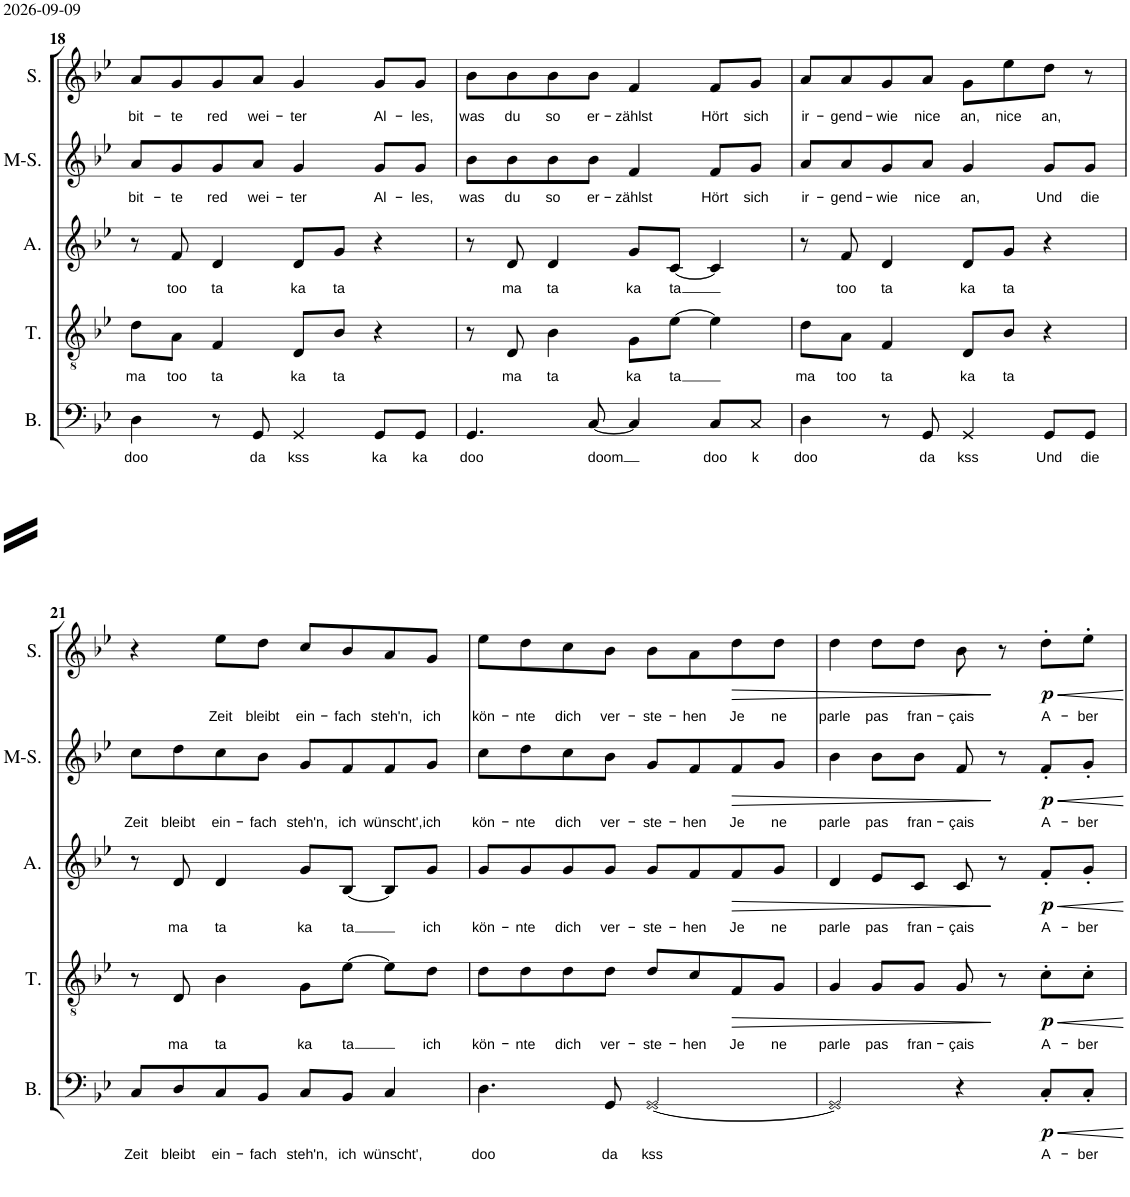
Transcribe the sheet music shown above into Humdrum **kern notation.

**kern	**text	**dynam	**kern	**text	**dynam	**kern	**text	**dynam	**kern	**text	**dynam	**kern	**text	**dynam
*part5	*part5	*part5	*part4	*part4	*part4	*part3	*part3	*part3	*part2	*part2	*part2	*part1	*part1	*part1
*staff5	*staff5	*staff5	*staff4	*staff4	*staff4	*staff3	*staff3	*staff3	*staff2	*staff2	*staff2	*staff1	*staff1	*staff1
*I"Bass	*	*	*I"Tenor	*	*	*I"Alto	*	*	*I"Mezzo-soprano	*	*	*I"Soprano	*	*
*I'B.	*	*	*I'T.	*	*	*I'A.	*	*	*I'M-S.	*	*	*I'S.	*	*
!!LO:PB:g=z
*clefF4	*	*	*clefGv2	*	*	*clefG2	*	*	*clefG2	*	*	*clefG2	*	*
*	*	*	*Trd7c12	*	*	*	*	*	*	*	*	*	*	*
*k[b-e-]	*	*	*k[b-e-]	*	*	*k[b-e-]	*	*	*k[b-e-]	*	*	*k[b-e-]	*	*
*g:	*	*	*g:	*	*	*g:	*	*	*g:	*	*	*g:	*	*
*M4/4	*	*	*M4/4	*	*	*M4/4	*	*	*M4/4	*	*	*M4/4	*	*
=18	=18	=18	=18	=18	=18	=18	=18	=18	=18	=18	=18	=18	=18	=18
!	!LO:LY:b	!	!	!LO:LY:b	!	!	!	!	!	!LO:LY:b	!	!	!LO:LY:b	!
4D\	doo	.	8d\L	ma	.	8r	.	.	8a/L	bit-	.	8a/L	bit-	.
!	!	!	!	!LO:LY:b	!	!	!LO:LY:b	!	!	!LO:LY:b	!	!	!LO:LY:b	!
.	.	.	8A\J	too	.	8f/	too	.	8g/	-te	.	8g/	-te	.
!	!	!	!	!LO:LY:b	!	!	!LO:LY:b	!	!	!LO:LY:b	!	!	!LO:LY:b	!
8r	.	.	4F/	ta	.	4d/	ta	.	8g/	red	.	8g/	red	.
!	!LO:LY:b	!	!	!	!	!	!	!	!	!LO:LY:b	!	!	!LO:LY:b	!
8GG/	da	.	.	.	.	.	.	.	8a/J	wei-	.	8a/J	wei-	.
!	!LO:LY:b	!	!	!LO:LY:b	!	!	!LO:LY:b	!	!	!LO:LY:b	!	!	!LO:LY:b	!
4GG/	kss	.	8D/L	ka	.	8d/L	ka	.	4g/	-ter	.	4g/	-ter	.
!	!	!	!	!LO:LY:b	!	!	!LO:LY:b	!	!	!	!	!	!	!
.	.	.	8B-/J	ta	.	8g/J	ta	.	.	.	.	.	.	.
!	!LO:LY:b	!	!	!	!	!	!	!	!	!LO:LY:b	!	!	!LO:LY:b	!
8GG/L	ka	.	4r	.	.	4r	.	.	8g/L	Al-	.	8g/L	Al-	.
!	!LO:LY:b	!	!	!	!	!	!	!	!	!LO:LY:b	!	!	!LO:LY:b	!
8GG/J	ka	.	.	.	.	.	.	.	8g/J	-les,	.	8g/J	-les,	.
=19	=19	=19	=19	=19	=19	=19	=19	=19	=19	=19	=19	=19	=19	=19
!	!LO:LY:b	!	!	!	!	!	!	!	!	!LO:LY:b	!	!	!LO:LY:b	!
4.GG/	doo	.	8r	.	.	8r	.	.	8b-\L	was	.	8b-\L	was	.
!	!	!	!	!LO:LY:b	!	!	!LO:LY:b	!	!	!LO:LY:b	!	!	!LO:LY:b	!
.	.	.	8D/	ma	.	8d/	ma	.	8b-\	du	.	8b-\	du	.
!	!	!	!	!LO:LY:b	!	!	!LO:LY:b	!	!	!LO:LY:b	!	!	!LO:LY:b	!
.	.	.	4B-\	ta	.	4d/	ta	.	8b-\	so	.	8b-\	so	.
!	!LO:LY:b	!	!	!	!	!	!	!	!	!LO:LY:b	!	!	!LO:LY:b	!
[8C/	doom	.	.	.	.	.	.	.	8b-\J	er-	.	8b-\J	er-	.
!	!	!	!	!LO:LY:b	!	!	!LO:LY:b	!	!	!LO:LY:b	!	!	!LO:LY:b	!
4C/]	.	.	8G\L	ka	.	8g/L	ka	.	4f/	-zählst	.	4f/	-zählst	.
!	!	!	!	!LO:LY:b	!	!	!LO:LY:b	!	!	!	!	!	!	!
.	.	.	[8e-\J	ta	.	[8c/J	ta	.	.	.	.	.	.	.
!	!LO:LY:b	!	!	!	!	!	!	!	!	!LO:LY:b	!	!	!LO:LY:b	!
8C/L	doo	.	4e-\]	.	.	4c/]	.	.	8f/L	Hört	.	8f/L	Hört	.
!	!LO:LY:b	!	!	!	!	!	!	!	!	!LO:LY:b	!	!	!LO:LY:b	!
8C/J	k	.	.	.	.	.	.	.	8g/J	sich	.	8g/J	sich	.
=20	=20	=20	=20	=20	=20	=20	=20	=20	=20	=20	=20	=20	=20	=20
!	!LO:LY:b	!	!	!LO:LY:b	!	!	!	!	!	!LO:LY:b	!	!	!LO:LY:b	!
4D\	doo	.	8d\L	ma	.	8r	.	.	8a/L	ir-	.	8a/L	ir-	.
!	!	!	!	!LO:LY:b	!	!	!LO:LY:b	!	!	!LO:LY:b	!	!	!LO:LY:b	!
.	.	.	8A\J	too	.	8f/	too	.	8a/	-gend-	.	8a/	-gend-	.
!	!	!	!	!LO:LY:b	!	!	!LO:LY:b	!	!	!LO:LY:b	!	!	!LO:LY:b	!
8r	.	.	4F/	ta	.	4d/	ta	.	8g/	-wie	.	8g/	-wie	.
!	!LO:LY:b	!	!	!	!	!	!	!	!	!LO:LY:b	!	!	!LO:LY:b	!
8GG/	da	.	.	.	.	.	.	.	8a/J	nice	.	8a/J	nice	.
!	!LO:LY:b	!	!	!LO:LY:b	!	!	!LO:LY:b	!	!	!LO:LY:b	!	!	!LO:LY:b	!
4GG/	kss	.	8D/L	ka	.	8d/L	ka	.	4g/	an,	.	8g\L	an,	.
!	!	!	!	!LO:LY:b	!	!	!LO:LY:b	!	!	!	!	!	!LO:LY:b	!
.	.	.	8B-/J	ta	.	8g/J	ta	.	.	.	.	8ee-\	nice	.
!	!LO:LY:b	!	!	!	!	!	!	!	!	!LO:LY:b	!	!	!LO:LY:b	!
8GG/L	Und	.	4r	.	.	4r	.	.	8g/L	Und	.	8dd\J	an,	.
!	!LO:LY:b	!	!	!	!	!	!	!	!	!LO:LY:b	!	!	!	!
8GG/J	die	.	.	.	.	.	.	.	8g/J	die	.	8r	.	.
!!LO:LB:g=z
=21	=21	=21	=21	=21	=21	=21	=21	=21	=21	=21	=21	=21	=21	=21
!	!LO:LY:b	!	!	!	!	!	!	!	!	!LO:LY:b	!	!	!	!
8C/L	Zeit	.	8r	.	.	8r	.	.	8cc\L	Zeit	.	4r	.	.
!	!LO:LY:b	!	!	!LO:LY:b	!	!	!LO:LY:b	!	!	!LO:LY:b	!	!	!	!
8D/	bleibt	.	8D/	ma	.	8d/	ma	.	8dd\	bleibt	.	.	.	.
!	!LO:LY:b	!	!	!LO:LY:b	!	!	!LO:LY:b	!	!	!LO:LY:b	!	!	!LO:LY:b	!
8C/	ein-	.	4B-\	ta	.	4d/	ta	.	8cc\	ein-	.	8ee-\L	Zeit	.
!	!LO:LY:b	!	!	!	!	!	!	!	!	!LO:LY:b	!	!	!LO:LY:b	!
8BB-/J	-fach	.	.	.	.	.	.	.	8b-\J	-fach	.	8dd\J	bleibt	.
!	!LO:LY:b	!	!	!LO:LY:b	!	!	!LO:LY:b	!	!	!LO:LY:b	!	!	!LO:LY:b	!
8C/L	steh'n,	.	8G\L	ka	.	8g/L	ka	.	8g/L	steh'n,	.	8cc/L	ein-	.
!	!LO:LY:b	!	!	!LO:LY:b	!	!	!LO:LY:b	!	!	!LO:LY:b	!	!	!LO:LY:b	!
8BB-/J	ich	.	[8e-\J	ta	.	[8B-/J	ta	.	8f/	ich	.	8b-/	-fach	.
!	!LO:LY:b	!	!	!	!	!	!	!	!	!LO:LY:b	!	!	!LO:LY:b	!
4C/	wünscht',	.	8e-\L]	.	.	8B-/L]	.	.	8f/	wünscht',	.	8a/	steh'n,	.
!	!	!	!	!LO:LY:b	!	!	!LO:LY:b	!	!	!LO:LY:b	!	!	!LO:LY:b	!
.	.	.	8d\J	ich	.	8g/J	ich	.	8g/J	ich	.	8g/J	ich	.
=22	=22	=22	=22	=22	=22	=22	=22	=22	=22	=22	=22	=22	=22	=22
!	!LO:LY:b	!	!	!LO:LY:b	!	!	!LO:LY:b	!	!	!LO:LY:b	!	!	!LO:LY:b	!
4.D\	doo	.	8d\L	kön-	.	8g/L	kön-	.	8cc\L	kön-	.	8ee-\L	kön-	.
!	!	!	!	!LO:LY:b	!	!	!LO:LY:b	!	!	!LO:LY:b	!	!	!LO:LY:b	!
.	.	.	8d\	-nte	.	8g/	-nte	.	8dd\	-nte	.	8dd\	-nte	.
!	!	!	!	!LO:LY:b	!	!	!LO:LY:b	!	!	!LO:LY:b	!	!	!LO:LY:b	!
.	.	.	8d\	dich	.	8g/	dich	.	8cc\	dich	.	8cc\	dich	.
!	!LO:LY:b	!	!	!LO:LY:b	!	!	!LO:LY:b	!	!	!LO:LY:b	!	!	!LO:LY:b	!
8GG/	da	.	8d\J	ver-	.	8g/J	ver-	.	8b-\J	ver-	.	8b-\J	ver-	.
!	!LO:LY:b	!	!	!LO:LY:b	!	!	!LO:LY:b	!	!	!LO:LY:b	!	!	!LO:LY:b	!
[2GG/	kss	.	8d/L	-ste-	.	8g/L	-ste-	.	8g/L	-ste-	.	8b-\L	-ste-	.
!	!	!	!	!LO:LY:b	!	!	!LO:LY:b	!	!	!LO:LY:b	!	!	!LO:LY:b	!
.	.	.	8c/	-hen	.	8f/	-hen	.	8f/	-hen	.	8a\	-hen	.
!	!	!	!	!LO:LY:b	!	!	!LO:LY:b	!	!	!LO:LY:b	!	!	!LO:LY:b	!LO:HP:b
.	.	.	8F/	Je	.	8f/	Je	.	8f/	Je	.	8dd\	Je	>
!	!	!	!	!LO:LY:b	!	!	!LO:LY:b	!	!	!LO:LY:b	!	!	!LO:LY:b	!
.	.	.	8G/J	ne	.	8g/J	ne	.	8g/J	ne	.	8dd\J	ne	.
=23	=23	=23	=23	=23	=23	=23	=23	=23	=23	=23	=23	=23	=23	=23
!	!	!	!	!LO:LY:b	!	!	!LO:LY:b	!	!	!LO:LY:b	!	!	!LO:LY:b	!
2GG/]	.	.	4G/	parle	.	4d/	parle	.	4b-\	parle	.	4dd\	parle	.
!	!	!	!	!LO:LY:b	!	!	!LO:LY:b	!	!	!LO:LY:b	!	!	!LO:LY:b	!
.	.	.	8G/L	pas	.	8e-/L	pas	.	8b-\L	pas	.	8dd\L	pas	.
!	!	!	!	!LO:LY:b	!	!	!LO:LY:b	!	!	!LO:LY:b	!	!	!LO:LY:b	!
.	.	.	8G/J	fran-	.	8c/J	fran-	.	8b-\J	fran-	.	8dd\J	fran-	.
!	!	!	!	!LO:LY:b	!	!	!LO:LY:b	!	!	!LO:LY:b	!	!	!LO:LY:b	!
4r	.	.	8G/	-çais	.	8c/	-çais	.	8f/	-çais	.	8b-\	-çais	.
.	.	.	8r	.	.	8r	.	.	8r	.	.	8r	.	]
!	!LO:LY:b	!LO:DY:b	!	!LO:LY:b	!LO:DY:b	!	!LO:LY:b	!LO:DY:b	!	!LO:LY:b	!LO:DY:b	!	!LO:LY:b	!LO:DY:b
8C'/L	A-	p	8c'\L	A-	p	8f'/L	A-	p	8f'/L	A-	p	8dd'\L	A-	p
!	!LO:LY:b	!	!	!LO:LY:b	!	!	!LO:LY:b	!	!	!LO:LY:b	!	!	!LO:LY:b	!
8C'/J	-ber	.	8c'\J	-ber	.	8g'/J	-ber	.	8g'/J	-ber	.	8ee-'\J	-ber	.
=	=	=	=	=	=	=	=	=	=	=	=	=	=	=
*-	*-	*-	*-	*-	*-	*-	*-	*-	*-	*-	*-	*-	*-	*-
